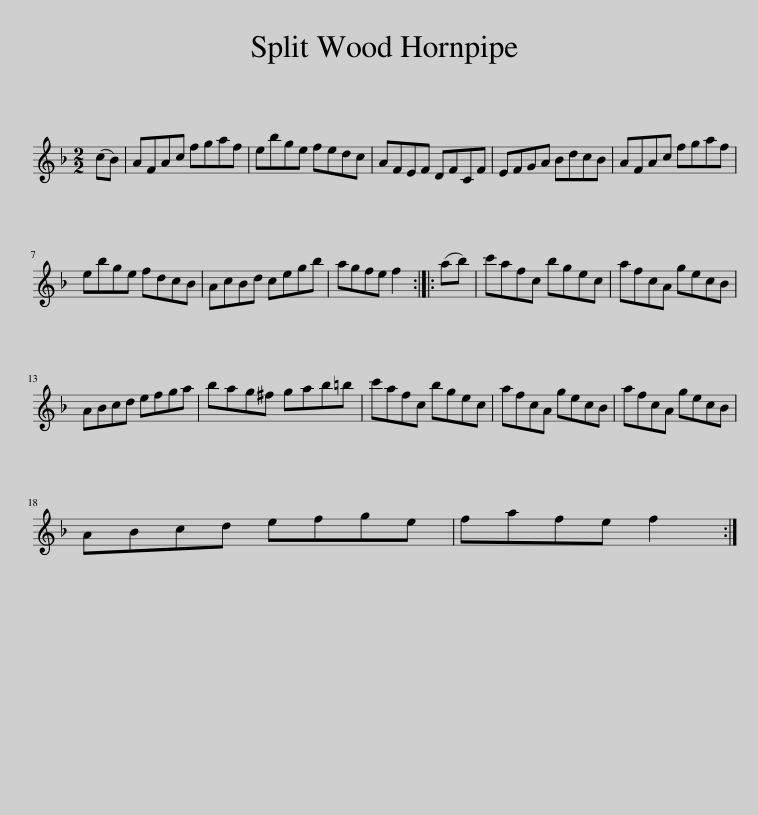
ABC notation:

X:1
L:1/8
M:2/2
I:linebreak $
K:F
V:1 treble
V:1
 (cB) | AFAc fgaf | ebge fedc | AFEF DFCF | EFGA BdcB | %5
 AFAc fgaf |$ ebge fdcB | AcBd cegb | agfe f2 :: (ab) | %10
 c'afc bgec | afcA gecB |$ ABcd efga | bag^f gab=b | c'afc bgec | %15
 afcA gecB | afcA gecB |$ ABcd efge | fafe f2 :| %19
